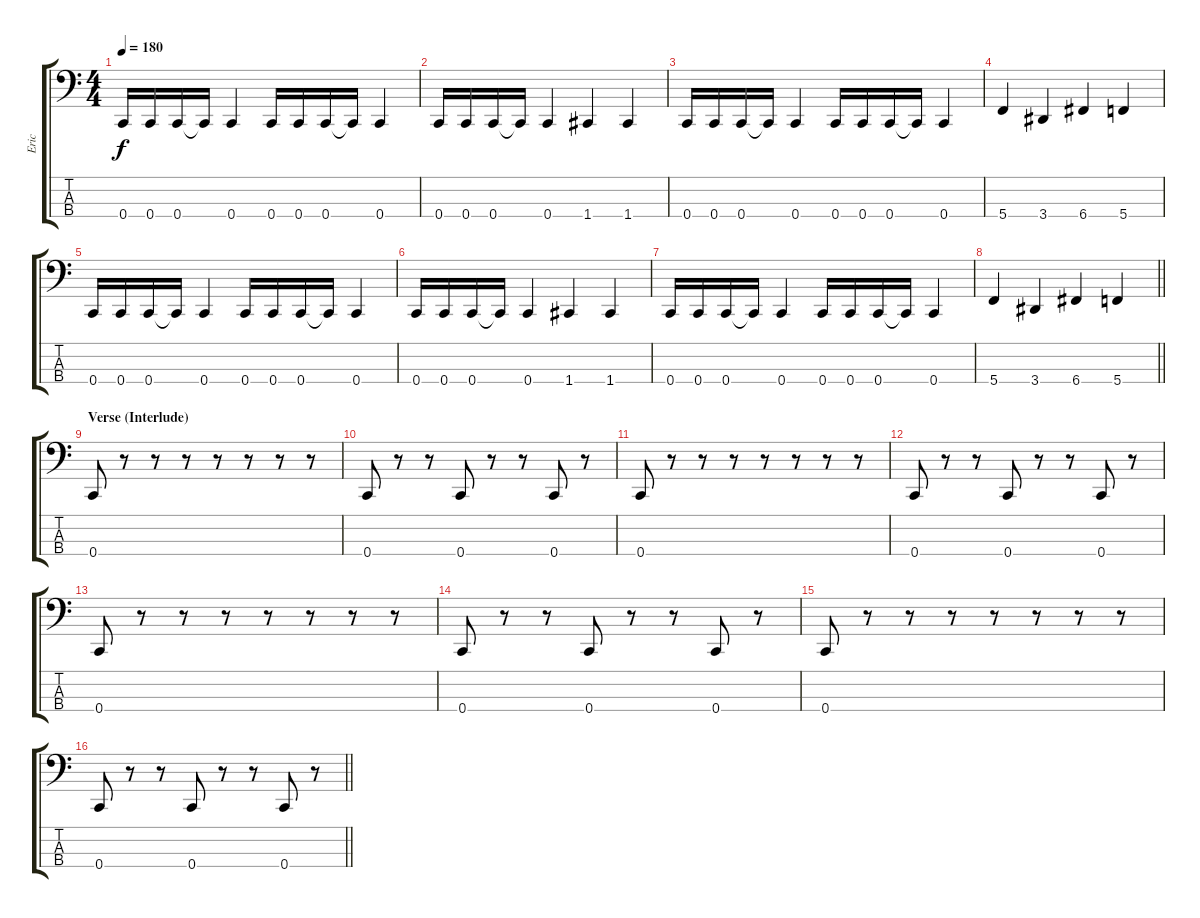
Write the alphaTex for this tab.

\track ("Eric" "Eric") {instrument electricbassfinger}
\staff {score tabs}
\tuning (F2 C2 G1 C1) {hide}
\ts (4 4)
\tempo 180
\clef f4
\ks c
0.4.16{dy f} 0.4.16 0.4.16 0.4{t}.16 0.4.4 0.4.16 0.4.16 0.4.16 0.4{t}.16 0.4.4 |
0.4.16 0.4.16 0.4.16 0.4{t}.16 0.4.4 1.4.4 1.4.4 |
0.4.16 0.4.16 0.4.16 0.4{t}.16 0.4.4 0.4.16 0.4.16 0.4.16 0.4{t}.16 0.4.4 |
5.4.4 3.4.4 6.4.4 5.4.4 |
0.4.16 0.4.16 0.4.16 0.4{t}.16 0.4.4 0.4.16 0.4.16 0.4.16 0.4{t}.16 0.4.4 |
0.4.16 0.4.16 0.4.16 0.4{t}.16 0.4.4 1.4.4 1.4.4 |
0.4.16 0.4.16 0.4.16 0.4{t}.16 0.4.4 0.4.16 0.4.16 0.4.16 0.4{t}.16 0.4.4 |
\barLineRight lightlight
5.4.4 3.4.4 6.4.4 5.4.4 |
\section ("" "Verse (Interlude)")
0.4.8 r.8 r.8 r.8 r.8 r.8 r.8 r.8 |
0.4.8 r.8 r.8 0.4.8 r.8 r.8 0.4.8 r.8 |
0.4.8 r.8 r.8 r.8 r.8 r.8 r.8 r.8 |
0.4.8 r.8 r.8 0.4.8 r.8 r.8 0.4.8 r.8 |
0.4.8 r.8 r.8 r.8 r.8 r.8 r.8 r.8 |
0.4.8 r.8 r.8 0.4.8 r.8 r.8 0.4.8 r.8 |
0.4.8 r.8 r.8 r.8 r.8 r.8 r.8 r.8 |
\barLineRight lightlight
0.4.8 r.8 r.8 0.4.8 r.8 r.8 0.4.8 r.8
